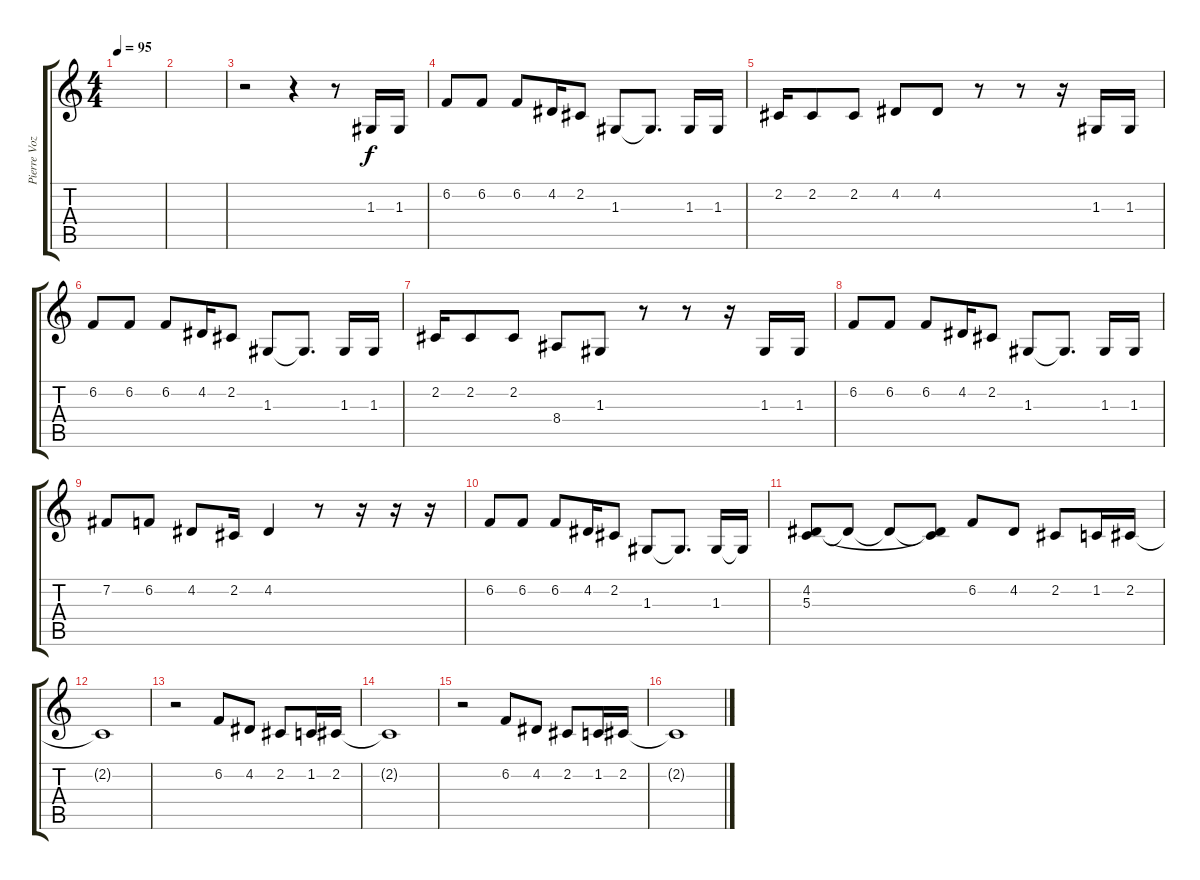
\track ("Pierre Voz" "Pierre Voz") {instrument clarinet}
\staff {score tabs}
\tuning (E4 B3 G3 D3 A2 E2) {hide}
\ts (4 4)
\tempo 95
\clef g2
\ks c
|
|
r.2 r.4 r.8 1.3.16 1.3.16 |
6.2.8 6.2.8 6.2.8 4.2.16 2.2.8 1.3.8 1.3{t}.8{d} 1.3.16 1.3.16 |
2.2.16 2.2.8 2.2.8 4.2.8 4.2.8 r.8 r.8 r.16 1.3.16 1.3.16 |
6.2.8 6.2.8 6.2.8 4.2.16 2.2.8 1.3.8 1.3{t}.8{d} 1.3.16 1.3.16 |
2.2.16 2.2.8 2.2.8 8.4.8 1.3.8 r.8 r.8 r.16 1.3.16 1.3.16 |
6.2.8 6.2.8 6.2.8 4.2.16 2.2.8 1.3.8 1.3{t}.8{d} 1.3.16 1.3.16 |
7.2.8 6.2.8 4.2.8 2.2.16 4.2.4 r.8 r.16 r.16 r.16 |
6.2.8 6.2.8 6.2.8 4.2.16 2.2.8 1.3.8 1.3{t}.8{d} 1.3.16 1.3{t}.16 |
(4.2 5.3).8 4.2{t}.8 4.2{t}.8 (4.2{t} 5.3{t}).8 6.2.8 4.2.8 2.2.8 1.2.16 2.2.16 |
2.2{t}.1 |
r.2 6.2.8 4.2.8 2.2.8 1.2.16 2.2.16 |
2.2{t}.1 |
r.2 6.2.8 4.2.8 2.2.8 1.2.16 2.2.16 |
2.2{t}.1
